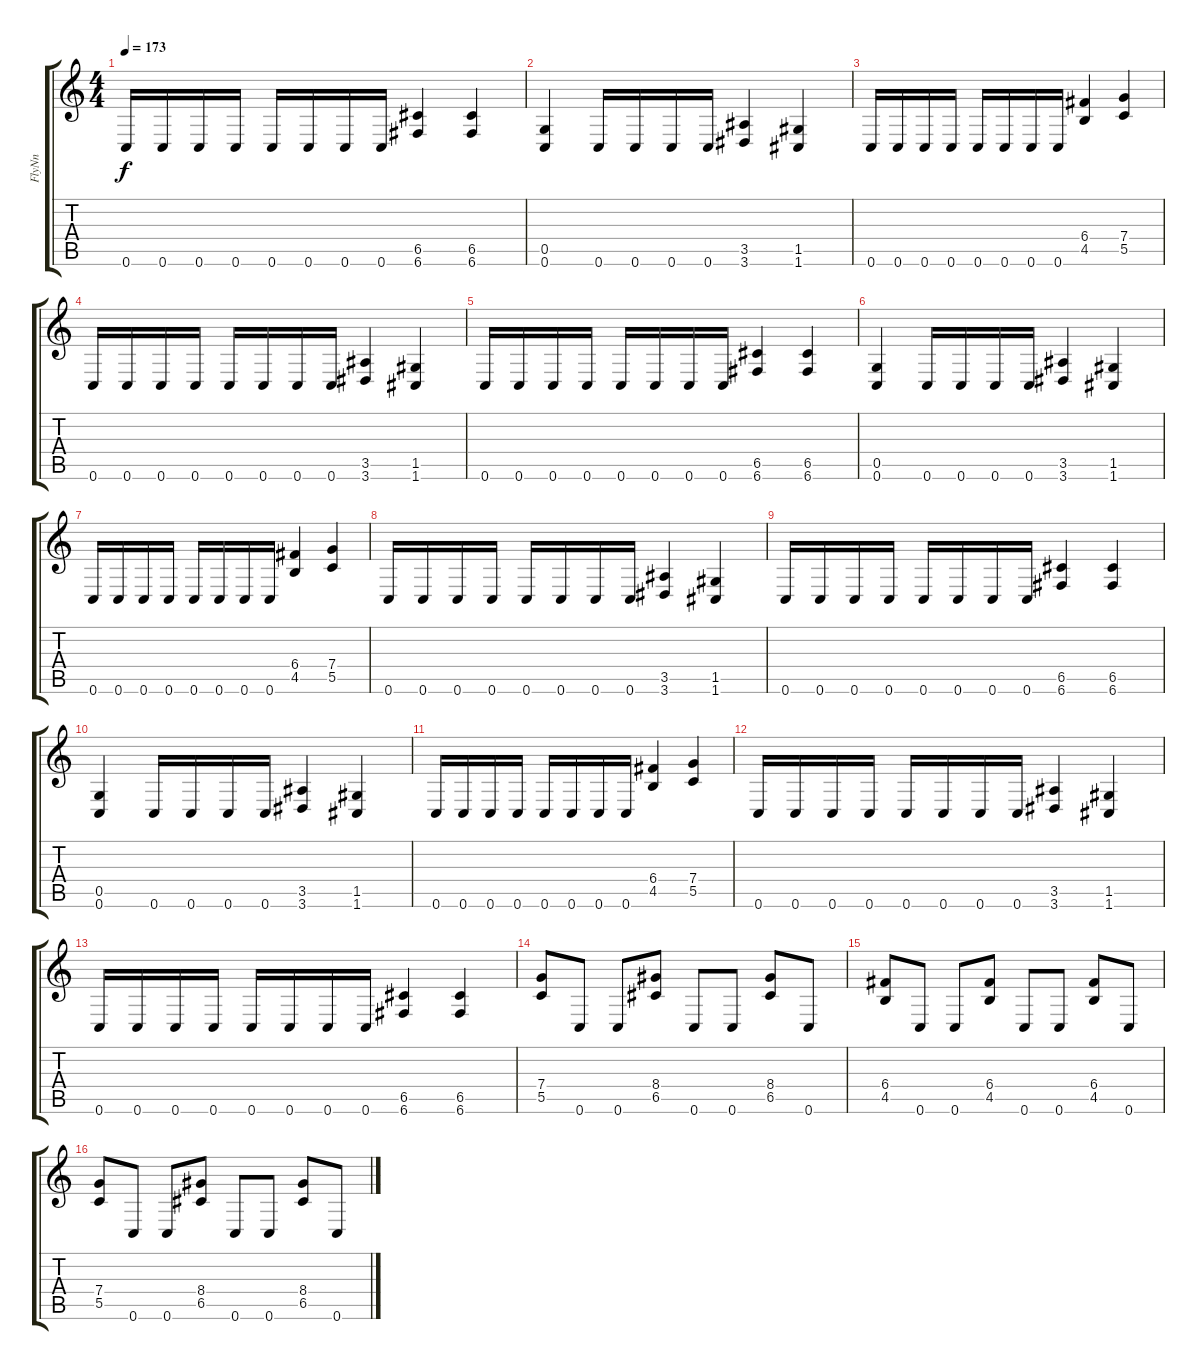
\track ("FlyNn" "FlyNn") {instrument distortionguitar}
\staff {score tabs}
\tuning (D4 A3 F3 C3 G2 C2) {hide}
\ts (4 4)
\tempo 173
\clef g2
\ks c
0.6.16{dy f} 0.6.16 0.6.16 0.6.16 0.6.16 0.6.16 0.6.16 0.6.16 (6.5 6.6).4 (6.5 6.6).4 |
(0.5 0.6).4 0.6.16 0.6.16 0.6.16 0.6.16 (3.5 3.6).4 (1.5 1.6).4 |
0.6.16 0.6.16 0.6.16 0.6.16 0.6.16 0.6.16 0.6.16 0.6.16 (6.4 4.5).4 (7.4 5.5).4 |
0.6.16 0.6.16 0.6.16 0.6.16 0.6.16 0.6.16 0.6.16 0.6.16 (3.5 3.6).4 (1.5 1.6).4 |
0.6.16 0.6.16 0.6.16 0.6.16 0.6.16 0.6.16 0.6.16 0.6.16 (6.5 6.6).4 (6.5 6.6).4 |
(0.5 0.6).4 0.6.16 0.6.16 0.6.16 0.6.16 (3.5 3.6).4 (1.5 1.6).4 |
0.6.16 0.6.16 0.6.16 0.6.16 0.6.16 0.6.16 0.6.16 0.6.16 (6.4 4.5).4 (7.4 5.5).4 |
0.6.16 0.6.16 0.6.16 0.6.16 0.6.16 0.6.16 0.6.16 0.6.16 (3.5 3.6).4 (1.5 1.6).4 |
0.6.16 0.6.16 0.6.16 0.6.16 0.6.16 0.6.16 0.6.16 0.6.16 (6.5 6.6).4 (6.5 6.6).4 |
(0.5 0.6).4 0.6.16 0.6.16 0.6.16 0.6.16 (3.5 3.6).4 (1.5 1.6).4 |
0.6.16 0.6.16 0.6.16 0.6.16 0.6.16 0.6.16 0.6.16 0.6.16 (6.4 4.5).4 (7.4 5.5).4 |
0.6.16 0.6.16 0.6.16 0.6.16 0.6.16 0.6.16 0.6.16 0.6.16 (3.5 3.6).4 (1.5 1.6).4 |
0.6.16 0.6.16 0.6.16 0.6.16 0.6.16 0.6.16 0.6.16 0.6.16 (6.5 6.6).4 (6.5 6.6).4 |
(7.4 5.5).8 0.6.8 0.6.8 (8.4 6.5).8 0.6.8 0.6.8 (8.4 6.5).8 0.6.8 |
(6.4 4.5).8 0.6.8 0.6.8 (6.4 4.5).8 0.6.8 0.6.8 (6.4 4.5).8 0.6.8 |
(7.4 5.5).8 0.6.8 0.6.8 (8.4 6.5).8 0.6.8 0.6.8 (8.4 6.5).8 0.6.8
